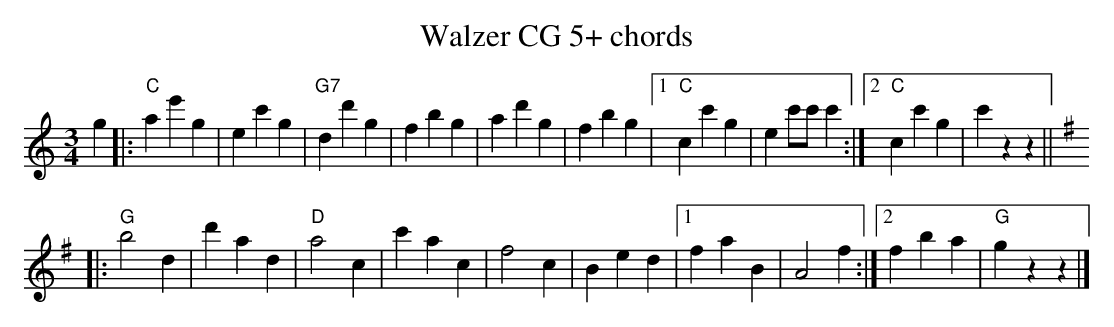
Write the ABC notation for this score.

X:1
T:Walzer CG 5+ chords
M:3/4
L:1/4
K:Cmaj%%MIDI gchordon
g |: "C"a e' g | e c' g | "G7"d d' g | f b g | a d' g | f b g |1 "C"c c' g | e c'/2c'/2 c' :|2 "C"c c' g | c' zz ||
K:Gmaj
|: "G"b2 d | d' a d | "D"a2 c | c' a c | f2 c | B e d |1 f a B | A2 f :|2 f b a | "G"g zz |]
